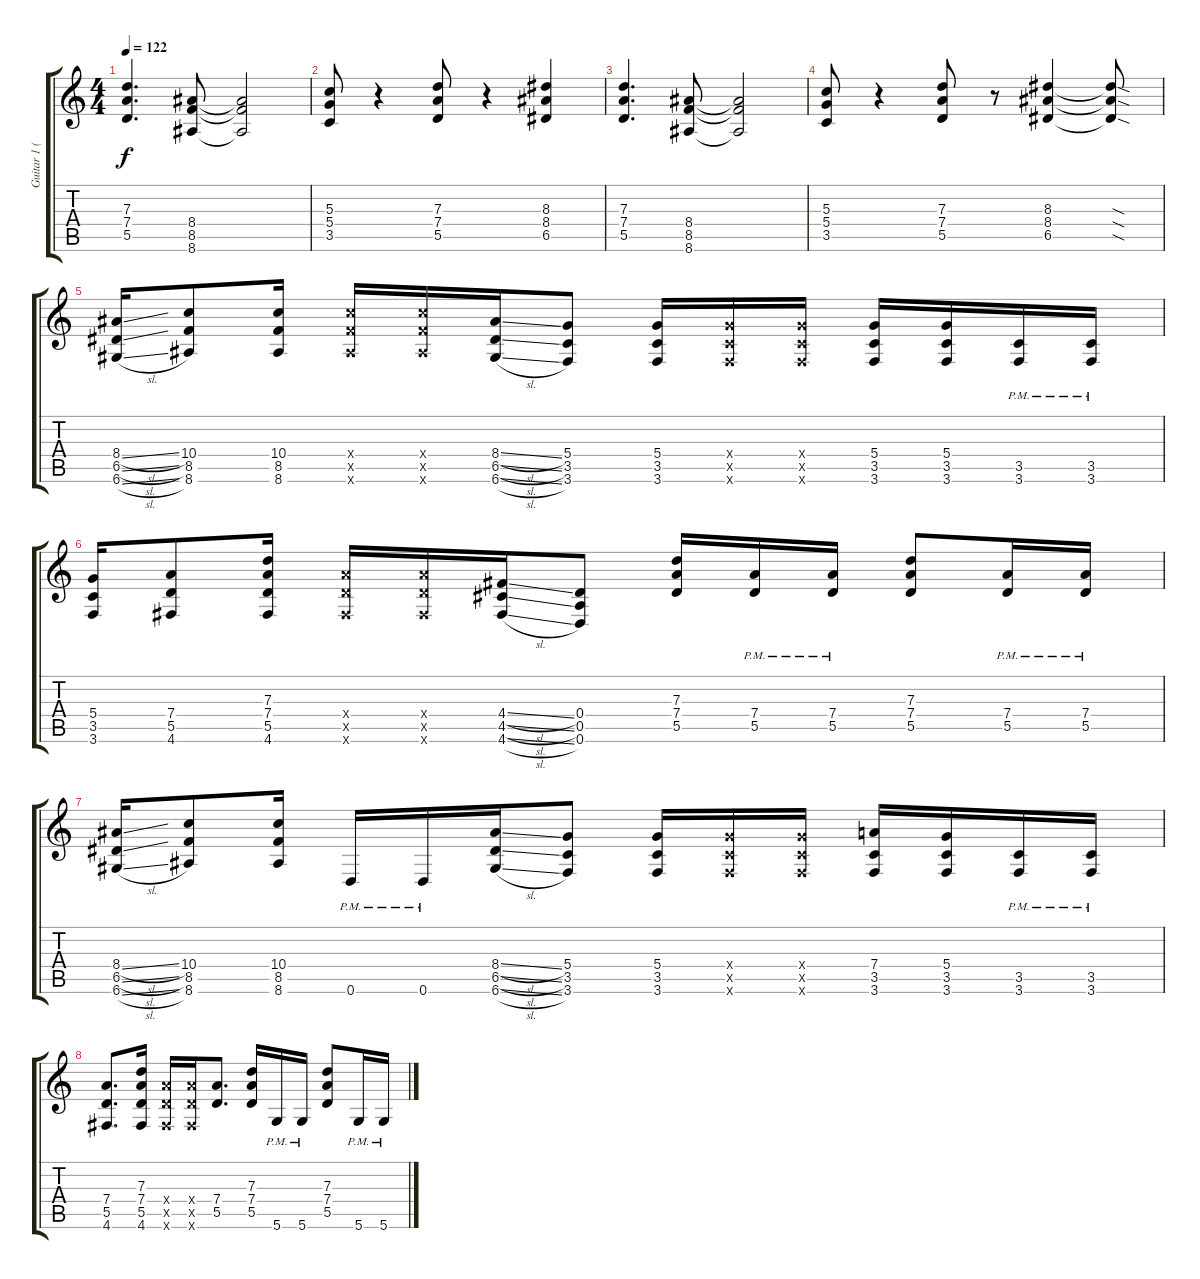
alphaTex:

\track ("Guitar 1 (Left)" "Guitar 1 (") {instrument overdrivenguitar}
\staff {score tabs}
\tuning (E4 B3 G3 D3 A2 D2) {hide}
\ts (4 4)
\tempo 122
\clef g2
\ks c
(7.3 7.4 5.5).4{d dy f} (8.4 8.5 8.6).8 (8.4{t} 8.5{t} 8.6{t}).2 |
(5.3 5.4 3.5).8 r.4 (7.3 7.4 5.5).8 r.4 (8.3 8.4 6.5).4 |
(7.3 7.4 5.5).4{d} (8.4 8.5 8.6).8 (8.4{t} 8.5{t} 8.6{t}).2 |
(5.3 5.4 3.5).8 r.4 (7.3 7.4 5.5).8 r.8 (8.3 8.4 6.5).4 (8.3{sod t} 8.4{sod t} 6.5{sod t}).8 |
(8.4{sl} 6.5{sl} 6.6{sl}).16 (10.4 8.5 8.6).8 (10.4 8.5 8.6).16 (10.4{x} 8.5{x} 8.6{x}).16 (10.4{x} 8.5{x} 8.6{x}).16 (8.4{sl} 6.5{sl} 6.6{sl}).16 (5.4 3.5 3.6).8 (5.4 3.5 3.6).16 (5.4{x} 3.5{x} 3.6{x}).16 (5.4{x} 3.5{x} 3.6{x}).16 (5.4 3.5 3.6).16 (5.4 3.5 3.6).16 (3.5{pm} 3.6{pm}).16 (3.5{pm} 3.6{pm}).16 |
(5.4 3.5 3.6).16 (7.4 5.5 4.6).8 (7.3 7.4 5.5 4.6).16 (7.4{x} 5.5{x} 4.6{x}).16 (7.4{x} 5.5{x} 4.6{x}).16 (4.4{sl} 4.5{sl} 4.6{sl}).16 (0.4 0.5 0.6).8 (7.3 7.4 5.5).16 (7.4{pm} 5.5{pm}).16 (7.4{pm} 5.5{pm}).16 (7.3 7.4 5.5).8 (7.4{pm} 5.5{pm}).16 (7.4{pm} 5.5{pm}).16 |
(8.4{sl} 6.5{sl} 6.6{sl}).16 (10.4 8.5 8.6).8 (10.4 8.5 8.6).16 0.6{pm}.16 0.6{pm}.16 (8.4{sl} 6.5{sl} 6.6{sl}).16 (5.4 3.5 3.6).8 (5.4 3.5 3.6).16 (5.4{x} 3.5{x} 3.6{x}).16 (5.4{x} 3.5{x} 3.6{x}).16 (7.4 3.5 3.6).16 (5.4 3.5 3.6).16 (3.5{pm} 3.6{pm}).16 (3.5{pm} 3.6{pm}).16 |
(7.4 5.5 4.6).8{d} (7.3 7.4 5.5 4.6).16 (7.4{x} 5.5{x} 4.6{x}).16 (7.4{x} 5.5{x} 4.6{x}).16 (7.4 5.5).8{d} (7.3 7.4 5.5).16 5.6{pm}.16 5.6{pm}.16 (7.3 7.4 5.5).8 5.6{pm}.16 5.6{pm}.16
